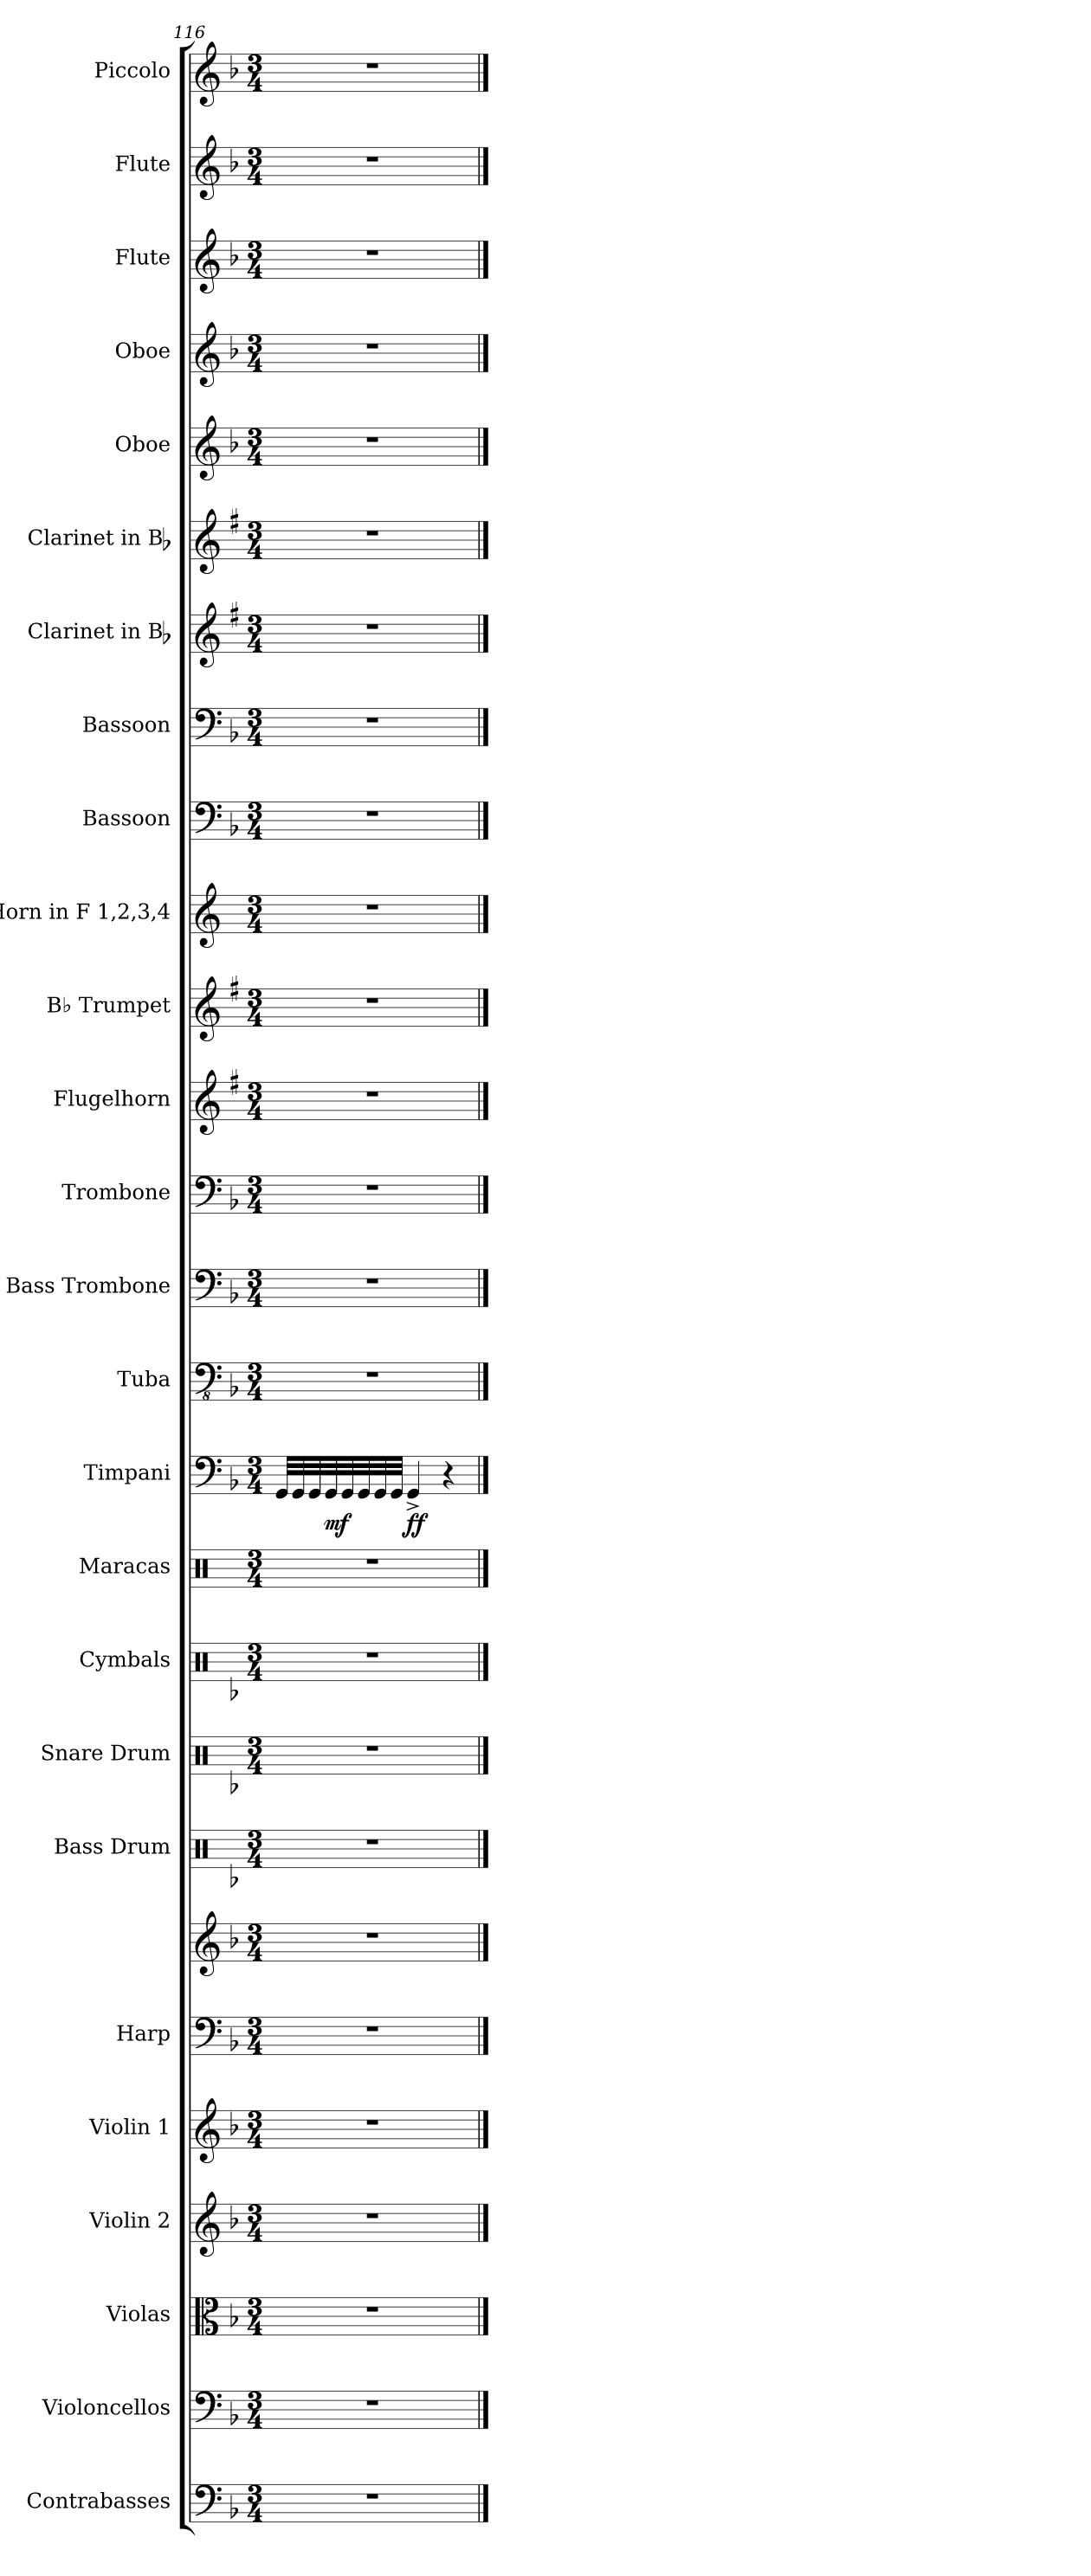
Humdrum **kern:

**kern	**kern	**kern	**kern	**kern	**kern	**kern	**kern	**kern	**kern	**kern	**kern	**dynam	**kern	**kern	**kern	**kern	**kern	**kern	**kern	**kern	**kern	**kern	**kern	**kern	**kern	**kern	**kern
*part26	*part25	*part24	*part23	*part22	*part21	*part21	*part20	*part19	*part18	*part17	*part16	*part16	*part15	*part14	*part13	*part12	*part11	*part10	*part9	*part8	*part7	*part6	*part5	*part4	*part3	*part2	*part1
*staff27	*staff26	*staff25	*staff24	*staff23	*staff22	*staff21	*staff20	*staff19	*staff18	*staff17	*staff16	*staff16	*staff15	*staff14	*staff13	*staff12	*staff11	*staff10	*staff9	*staff8	*staff7	*staff6	*staff5	*staff4	*staff3	*staff2	*staff1
*I"Contrabasses	*I"Violoncellos	*I"Violas	*I"Violin 2	*I"Violin 1	*I"Harp	*	*I"Bass Drum	*I"Snare Drum	*I"Cymbals	*I"Maracas	*I"Timpani	*	*I"Tuba	*I"Bass Trombone	*I"Trombone	*I"Flugelhorn	*I"B♭ Trumpet	*I"Horn in F 1,2,3,4	*I"Bassoon	*I"Bassoon	*I"Clarinet in Bb	*I"Clarinet in Bb	*I"Oboe	*I"Oboe	*I"Flute	*I"Flute	*I"Piccolo
*I'Cbs.	*I'Vcs.	*I'Vlas.	*I'Vln. 2	*I'Vln. 1	*I'Hp.	*	*I'B. Dr.	*I'Sn. Dr.	*I'Cym.	*I'Mrcs.	*I'Timp.	*	*I'Tba.	*I'B. Tbn.	*I'Tbn.	*I'Flghn.	*I'B♭ Tpt.	*	*I'Bsn.	*I'Bsn.	*I'Cl.	*I'Cl.	*I'Ob.	*I'Ob.	*I'Fl.	*I'Fl.	*I'Picc.
*clefF4	*clefF4	*clefC3	*clefG2	*clefG2	*clefF4	*clefG2	*clefX	*clefX	*clefX	*clefX	*clefF4	*	*clefFv4	*clefF4	*clefF4	*clefG2	*clefG2	*clefG2	*clefF4	*clefF4	*clefG2	*clefG2	*clefG2	*clefG2	*clefG2	*clefG2	*clefG2
*	*	*	*	*	*	*	*	*	*	*	*	*	*	*	*	*ITrd1c2	*ITrd1c2	*ITrd4c7	*	*	*ITrd1c2	*ITrd1c2	*	*	*	*	*ITrd-7c-12
*k[b-]	*k[b-]	*k[b-]	*k[b-]	*k[b-]	*k[b-]	*k[b-]	*k[b-]	*k[b-]	*k[b-]	*k[]	*k[b-]	*	*k[b-]	*k[b-]	*k[b-]	*k[b-]	*k[b-]	*k[b-]	*k[b-]	*k[b-]	*k[b-]	*k[b-]	*k[b-]	*k[b-]	*k[b-]	*k[b-]	*k[b-]
*M3/4	*M3/4	*M3/4	*M3/4	*M3/4	*M3/4	*M3/4	*M3/4	*M3/4	*M3/4	*M3/4	*M3/4	*	*M3/4	*M3/4	*M3/4	*M3/4	*M3/4	*M3/4	*M3/4	*M3/4	*M3/4	*M3/4	*M3/4	*M3/4	*M3/4	*M3/4	*M3/4
=116	=116	=116	=116	=116	=116	=116	=116	=116	=116	=116	=116	=116	=116	=116	=116	=116	=116	=116	=116	=116	=116	=116	=116	=116	=116	=116	=116
2.r	2.r	2.r	2.r	2.r	2.r	2.r	2.r	2.r	2.r	2.r	32GG/LLL	.	2.r	2.r	2.r	2.r	2.r	2.r	2.r	2.r	2.r	2.r	2.r	2.r	2.r	2.r	2.r
.	.	.	.	.	.	.	.	.	.	.	32GG/	.	.	.	.	.	.	.	.	.	.	.	.	.	.	.	.
.	.	.	.	.	.	.	.	.	.	.	32GG/	.	.	.	.	.	.	.	.	.	.	.	.	.	.	.	.
!	!	!	!	!	!	!	!	!	!	!	!	!LO:DY:b	!	!	!	!	!	!	!	!	!	!	!	!	!	!	!
.	.	.	.	.	.	.	.	.	.	.	32GG/	mf	.	.	.	.	.	.	.	.	.	.	.	.	.	.	.
.	.	.	.	.	.	.	.	.	.	.	32GG/	.	.	.	.	.	.	.	.	.	.	.	.	.	.	.	.
.	.	.	.	.	.	.	.	.	.	.	32GG/	.	.	.	.	.	.	.	.	.	.	.	.	.	.	.	.
.	.	.	.	.	.	.	.	.	.	.	32GG/	.	.	.	.	.	.	.	.	.	.	.	.	.	.	.	.
.	.	.	.	.	.	.	.	.	.	.	32GG/JJJ	.	.	.	.	.	.	.	.	.	.	.	.	.	.	.	.
!	!	!	!	!	!	!	!	!	!	!	!	!LO:DY:b	!	!	!	!	!	!	!	!	!	!	!	!	!	!	!
.	.	.	.	.	.	.	.	.	.	.	4GG^/	ff	.	.	.	.	.	.	.	.	.	.	.	.	.	.	.
.	.	.	.	.	.	.	.	.	.	.	4r	.	.	.	.	.	.	.	.	.	.	.	.	.	.	.	.
==	==	==	==	==	==	==	==	==	==	==	==	==	==	==	==	==	==	==	==	==	==	==	==	==	==	==	==
*-	*-	*-	*-	*-	*-	*-	*-	*-	*-	*-	*-	*-	*-	*-	*-	*-	*-	*-	*-	*-	*-	*-	*-	*-	*-	*-	*-
